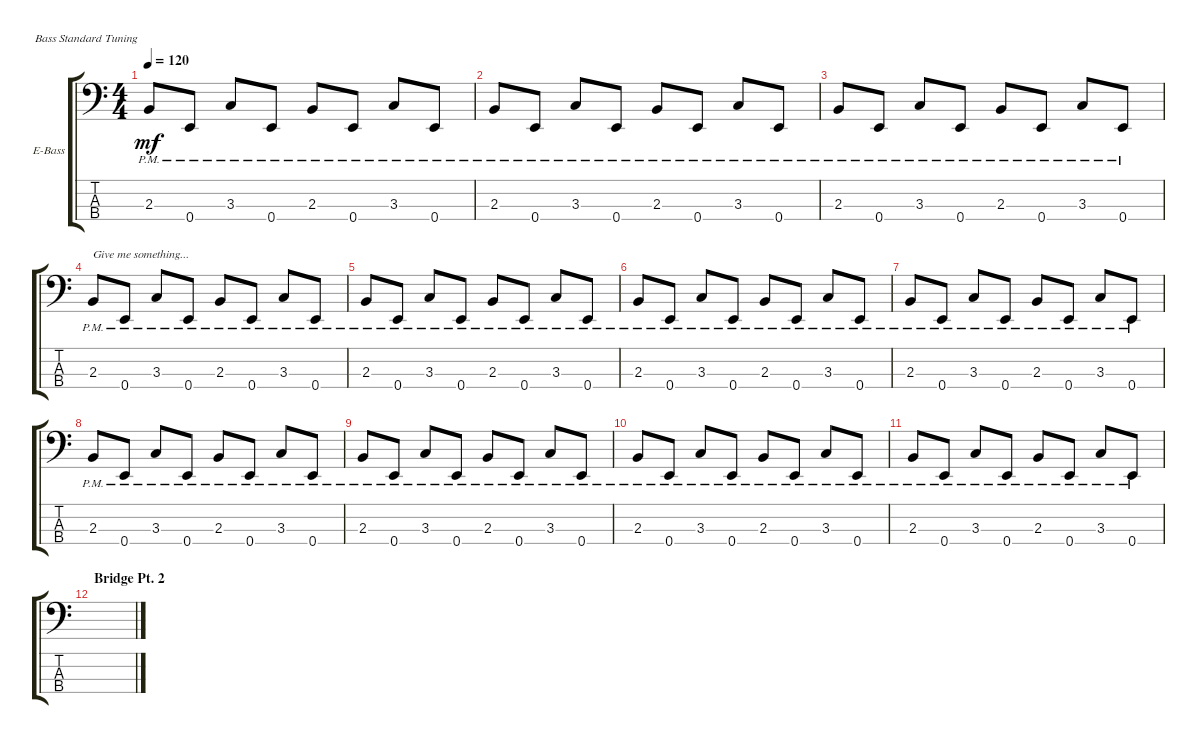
\defaultSystemsLayout 4
\bracketExtendMode groupsimilarinstruments
\firstSystemTrackNameOrientation horizontal
\otherSystemsTrackNameOrientation horizontal
\track ("Electric Bass" "E-Bass") {instrument electricbassfinger}
\staff {score tabs}
\tuning (G2 D2 A1 E1)
\ts (4 4)
\tempo 120
\clef f4
\ks c
2.3{pm}.8{dy mf} 0.4{pm}.8 3.3{pm}.8 0.4{pm}.8 2.3{pm}.8 0.4{pm}.8 3.3{pm}.8 0.4{pm}.8 |
2.3{pm}.8 0.4{pm}.8 3.3{pm}.8 0.4{pm}.8 2.3{pm}.8 0.4{pm}.8 3.3{pm}.8 0.4{pm}.8 |
2.3{pm}.8 0.4{pm}.8 3.3{pm}.8 0.4{pm}.8 2.3{pm}.8 0.4{pm}.8 3.3{pm}.8 0.4{pm}.8 |
2.3{pm}.8{txt "Give me something..."} 0.4{pm}.8 3.3{pm}.8 0.4{pm}.8 2.3{pm}.8 0.4{pm}.8 3.3{pm}.8 0.4{pm}.8 |
2.3{pm}.8 0.4{pm}.8 3.3{pm}.8 0.4{pm}.8 2.3{pm}.8 0.4{pm}.8 3.3{pm}.8 0.4{pm}.8 |
2.3{pm}.8 0.4{pm}.8 3.3{pm}.8 0.4{pm}.8 2.3{pm}.8 0.4{pm}.8 3.3{pm}.8 0.4{pm}.8 |
2.3{pm}.8 0.4{pm}.8 3.3{pm}.8 0.4{pm}.8 2.3{pm}.8 0.4{pm}.8 3.3{pm}.8 0.4{pm}.8 |
2.3{pm}.8 0.4{pm}.8 3.3{pm}.8 0.4{pm}.8 2.3{pm}.8 0.4{pm}.8 3.3{pm}.8 0.4{pm}.8 |
2.3{pm}.8 0.4{pm}.8 3.3{pm}.8 0.4{pm}.8 2.3{pm}.8 0.4{pm}.8 3.3{pm}.8 0.4{pm}.8 |
2.3{pm}.8 0.4{pm}.8 3.3{pm}.8 0.4{pm}.8 2.3{pm}.8 0.4{pm}.8 3.3{pm}.8 0.4{pm}.8 |
2.3{pm}.8 0.4{pm}.8 3.3{pm}.8 0.4{pm}.8 2.3{pm}.8 0.4{pm}.8 3.3{pm}.8 0.4{pm}.8 |
\section ("" "Bridge Pt. 2")
